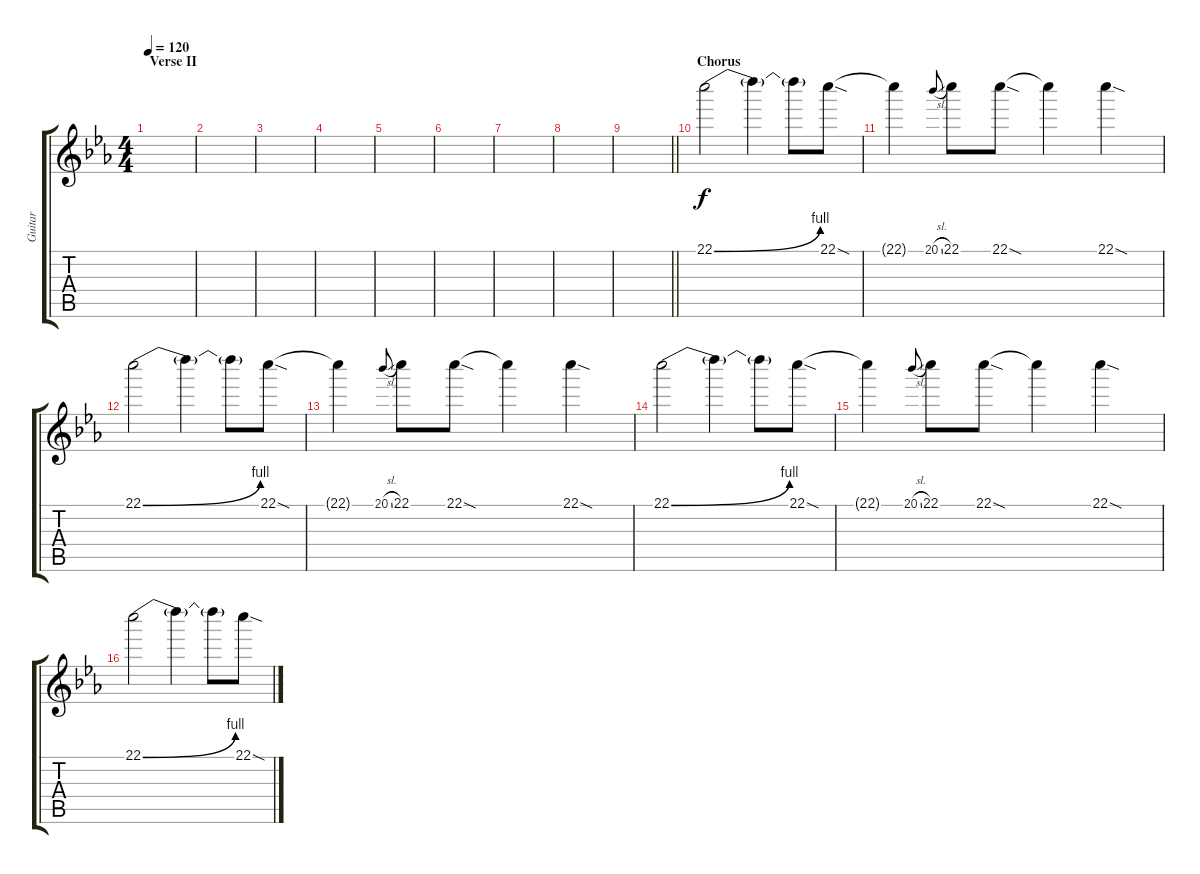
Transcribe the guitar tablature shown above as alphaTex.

\track ("Guitar" "Guitar") {instrument overdrivenguitar}
\staff {score tabs}
\tuning (D4 A3 F3 C3 G2 C2) {hide}
\ts (4 4)
\section ("" "Verse II")
\tempo 120
\clef g2
\ks eb
|
|
|
|
|
|
|
|
\barLineRight lightlight
|
\section ("" "Chorus")
22.1{be (bend 0 0 60 4)}.2 22.1{t}.4 22.1{t}.8 22.1{sod}.8 |
22.1{t}.4 20.1{sl}.8{gr onbeat} 22.1.8 22.1{sod}.8 22.1{t}.4 22.1{sod}.4 |
22.1{be (bend 0 0 60 4)}.2 22.1{t}.4 22.1{t}.8 22.1{sod}.8 |
22.1{t}.4 20.1{sl}.8{gr onbeat} 22.1.8 22.1{sod}.8 22.1{t}.4 22.1{sod}.4 |
22.1{be (bend 0 0 60 4)}.2 22.1{t}.4 22.1{t}.8 22.1{sod}.8 |
22.1{t}.4 20.1{sl}.8{gr onbeat} 22.1.8 22.1{sod}.8 22.1{t}.4 22.1{sod}.4 |
22.1{be (bend 0 0 60 4)}.2 22.1{t}.4 22.1{t}.8 22.1{sod}.8
